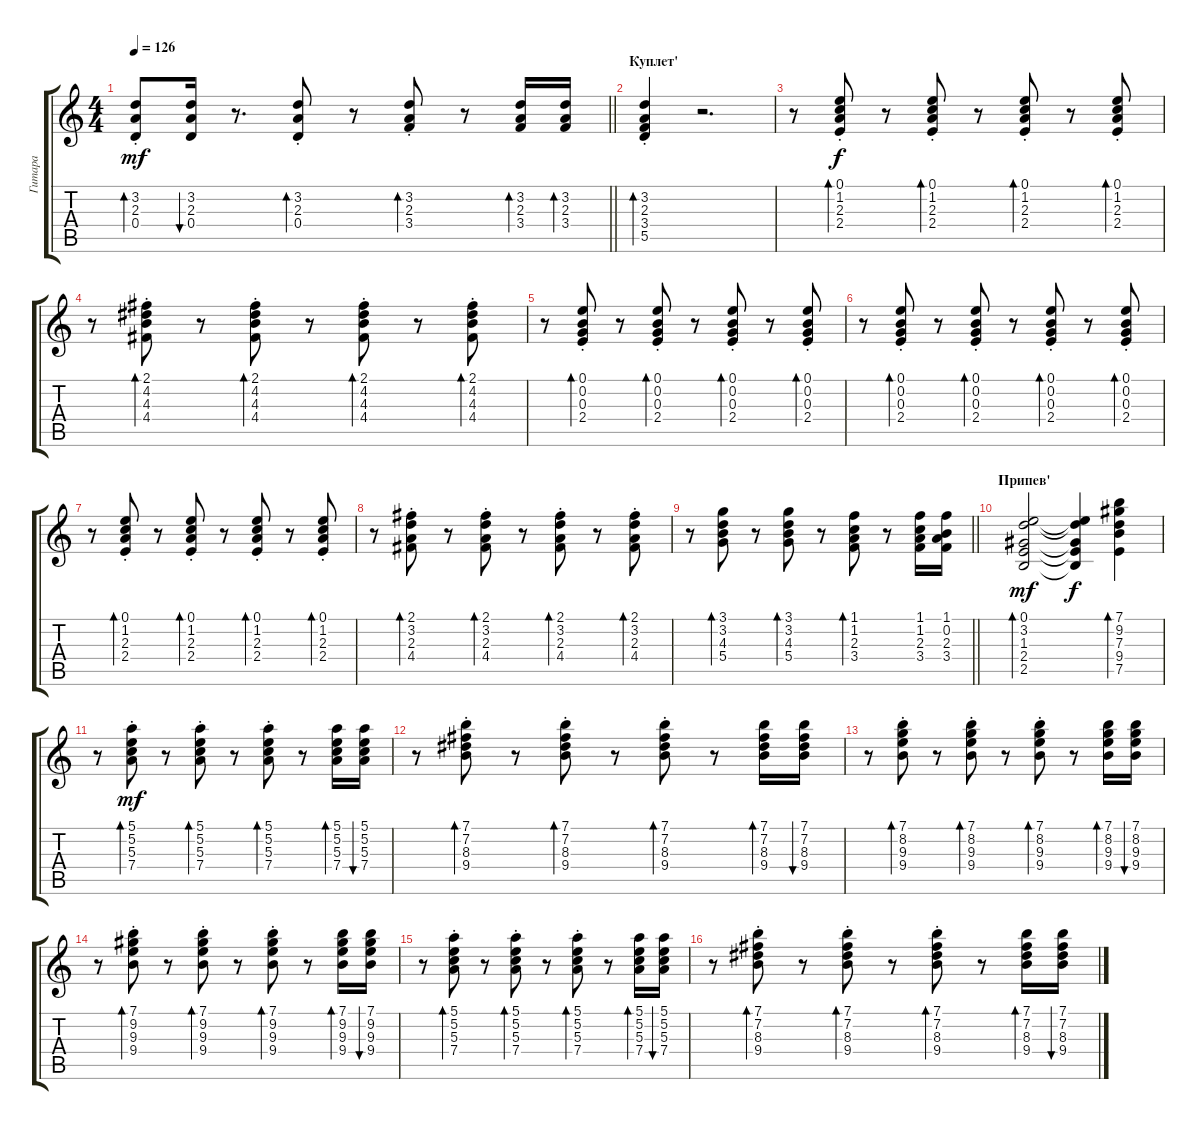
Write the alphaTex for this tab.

\track ("Гитара" "Гитара") {instrument acousticguitarnylon}
\staff {score tabs}
\tuning (E4 B3 G3 D3 A2 E2) {hide}
\ts (4 4)
\tempo 126
\clef g2
\barLineRight lightlight
\ks c
(3.2{st} 2.3{st} 0.4{st}).8{bd 30 dy mf} (3.2 2.3 0.4).16{bu 30} r.8{d} (3.2{st} 2.3{st} 0.4{st}).8{bd 30} r.8 (3.2{st} 2.3{st} 3.4{st}).8{bd 30} r.8 (3.2 2.3 3.4).16{bd 30} (3.2 2.3 3.4).16{bd 30} |
\section ("" "Куплет'")
(3.2{st} 2.3{st} 3.4{st} 5.5{st}).4{bd 30} r.2{d} |
r.8 (0.1{st} 1.2{st} 2.3{st} 2.4{st}).8{bd 60 dy f} r.8 (0.1{st} 1.2{st} 2.3{st} 2.4{st}).8{bd 60} r.8 (0.1{st} 1.2{st} 2.3{st} 2.4{st}).8{bd 60} r.8 (0.1{st} 1.2{st} 2.3{st} 2.4{st}).8{bd 60} |
r.8 (2.1{st} 4.2{st} 4.3{st} 4.4{st}).8{bd 60} r.8 (2.1{st} 4.2{st} 4.3{st} 4.4{st}).8{bd 60} r.8 (2.1{st} 4.2{st} 4.3{st} 4.4{st}).8{bd 60} r.8 (2.1{st} 4.2{st} 4.3{st} 4.4{st}).8{bd 60} |
r.8 (0.1{st} 0.2{st} 0.3{st} 2.4{st}).8{bd 60} r.8 (0.1{st} 0.2{st} 0.3{st} 2.4{st}).8{bd 60} r.8 (0.1{st} 0.2{st} 0.3{st} 2.4{st}).8{bd 60} r.8 (0.1{st} 0.2{st} 0.3{st} 2.4{st}).8{bd 60} |
r.8 (0.1{st} 0.2{st} 0.3{st} 2.4{st}).8{bd 60} r.8 (0.1{st} 0.2{st} 0.3{st} 2.4{st}).8{bd 60} r.8 (0.1{st} 0.2{st} 0.3{st} 2.4{st}).8{bd 60} r.8 (0.1{st} 0.2{st} 0.3{st} 2.4{st}).8{bd 60} |
r.8 (0.1{st} 1.2{st} 2.3{st} 2.4{st}).8{bd 60} r.8 (0.1{st} 1.2{st} 2.3{st} 2.4{st}).8{bd 60} r.8 (0.1{st} 1.2{st} 2.3{st} 2.4{st}).8{bd 60} r.8 (0.1{st} 1.2{st} 2.3{st} 2.4{st}).8{bd 60} |
r.8 (2.1{st} 3.2{st} 2.3{st} 4.4{st}).8{bd 60} r.8 (2.1{st} 3.2{st} 2.3{st} 4.4{st}).8{bd 60} r.8 (2.1{st} 3.2{st} 2.3{st} 4.4{st}).8{bd 60} r.8 (2.1{st} 3.2{st} 2.3{st} 4.4{st}).8{bd 60} |
\barLineRight lightlight
r.8 (3.1 3.2 4.3 5.4).8{bd 60} r.8 (3.1 3.2 4.3 5.4).8{bd 60} r.8 (1.1 1.2 2.3 3.4).8{bd 60} r.8 (1.1 1.2 2.3 3.4).16 (1.1 0.2 2.3 3.4).16 |
\section ("" "Припев'")
(0.1 3.2 1.3 2.4 2.5).2{bd 60 dy mf} (0.1{t} 3.2{t} 1.3{t} 2.4{t} 2.5{t}).4{dy f} (7.1 9.2 7.3 9.4 7.5).4{bd 60} |
r.8 (5.1{st} 5.2{st} 5.3{st} 7.4{st}).8{bd 60 dy mf} r.8 (5.1{st} 5.2{st} 5.3{st} 7.4{st}).8{bd 60} r.8 (5.1{st} 5.2{st} 5.3{st} 7.4{st}).8{bd 60} r.8 (5.1 5.2 5.3 7.4).16{bd 60} (5.1 5.2 5.3 7.4).16{bu 60} |
r.8 (7.1{st} 7.2{st} 8.3{st} 9.4{st}).8{bd 60} r.8 (7.1{st} 7.2{st} 8.3{st} 9.4{st}).8{bd 60} r.8 (7.1{st} 7.2{st} 8.3{st} 9.4{st}).8{bd 60} r.8 (7.1 7.2 8.3 9.4).16{bd 60} (7.1 7.2 8.3 9.4).16{bu 60} |
r.8 (7.1{st} 8.2{st} 9.3{st} 9.4{st}).8{bd 60} r.8 (7.1{st} 8.2{st} 9.3{st} 9.4{st}).8{bd 60} r.8 (7.1{st} 8.2{st} 9.3{st} 9.4{st}).8{bd 60} r.8 (7.1 8.2 9.3 9.4).16{bd 60} (7.1 8.2 9.3 9.4).16{bu 60} |
r.8 (7.1{st} 9.2{st} 9.3{st} 9.4{st}).8{bd 60} r.8 (7.1{st} 9.2{st} 9.3{st} 9.4{st}).8{bd 60} r.8 (7.1{st} 9.2{st} 9.3{st} 9.4{st}).8{bd 60} r.8 (7.1 9.2 9.3 9.4).16{bd 60} (7.1 9.2 9.3 9.4).16{bu 60} |
r.8 (5.1{st} 5.2{st} 5.3{st} 7.4{st}).8{bd 60} r.8 (5.1{st} 5.2{st} 5.3{st} 7.4{st}).8{bd 60} r.8 (5.1{st} 5.2{st} 5.3{st} 7.4{st}).8{bd 60} r.8 (5.1 5.2 5.3 7.4).16{bd 60} (5.1 5.2 5.3 7.4).16{bu 60} |
r.8 (7.1{st} 7.2{st} 8.3{st} 9.4{st}).8{bd 60} r.8 (7.1{st} 7.2{st} 8.3{st} 9.4{st}).8{bd 60} r.8 (7.1{st} 7.2{st} 8.3{st} 9.4{st}).8{bd 60} r.8 (7.1 7.2 8.3 9.4).16{bd 60} (7.1 7.2 8.3 9.4).16{bu 60}
